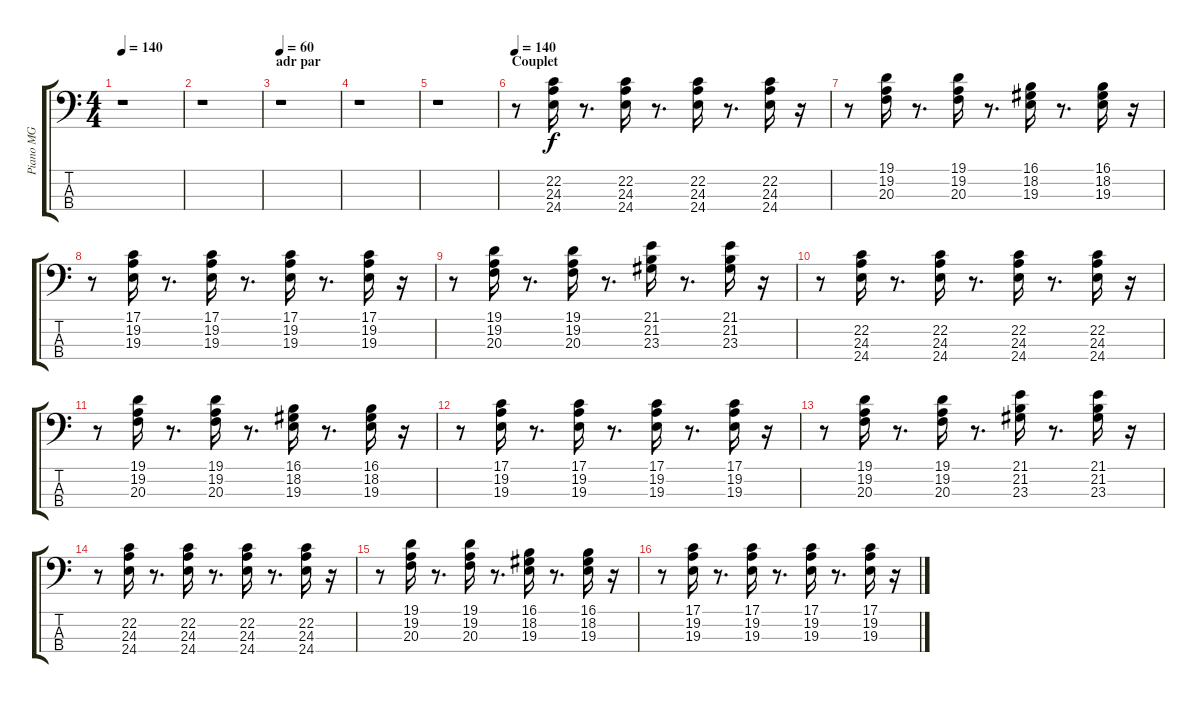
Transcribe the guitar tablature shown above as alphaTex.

\track ("Piano MG" "Piano MG") {instrument acousticgrandpiano}
\staff {score tabs}
\tuning (G2 D2 A1 E1) {hide}
\ts (4 4)
\tempo 140
\clef f4
\ks c
r.1{dy f} |
r.1 |
\section ("" "adr par")
\tempo 60
r.1 |
r.1 |
r.1 |
\section ("" "Couplet")
\tempo 140
r.8 (22.2 24.3 24.4).16 r.8{d} (22.2 24.3 24.4).16 r.8{d} (22.2 24.3 24.4).16 r.8{d} (22.2 24.3 24.4).16 r.16 |
r.8 (19.1 19.2 20.3).16 r.8{d} (19.1 19.2 20.3).16 r.8{d} (16.1 18.2 19.3).16 r.8{d} (16.1 18.2 19.3).16 r.16 |
r.8 (17.1 19.2 19.3).16 r.8{d} (17.1 19.2 19.3).16 r.8{d} (17.1 19.2 19.3).16 r.8{d} (17.1 19.2 19.3).16 r.16 |
r.8 (19.1 19.2 20.3).16 r.8{d} (19.1 19.2 20.3).16 r.8{d} (21.1 21.2 23.3).16 r.8{d} (21.1 21.2 23.3).16 r.16 |
r.8 (22.2 24.3 24.4).16 r.8{d} (22.2 24.3 24.4).16 r.8{d} (22.2 24.3 24.4).16 r.8{d} (22.2 24.3 24.4).16 r.16 |
r.8 (19.1 19.2 20.3).16 r.8{d} (19.1 19.2 20.3).16 r.8{d} (16.1 18.2 19.3).16 r.8{d} (16.1 18.2 19.3).16 r.16 |
r.8 (17.1 19.2 19.3).16 r.8{d} (17.1 19.2 19.3).16 r.8{d} (17.1 19.2 19.3).16 r.8{d} (17.1 19.2 19.3).16 r.16 |
r.8 (19.1 19.2 20.3).16 r.8{d} (19.1 19.2 20.3).16 r.8{d} (21.1 21.2 23.3).16 r.8{d} (21.1 21.2 23.3).16 r.16 |
r.8 (22.2 24.3 24.4).16 r.8{d} (22.2 24.3 24.4).16 r.8{d} (22.2 24.3 24.4).16 r.8{d} (22.2 24.3 24.4).16 r.16 |
r.8 (19.1 19.2 20.3).16 r.8{d} (19.1 19.2 20.3).16 r.8{d} (16.1 18.2 19.3).16 r.8{d} (16.1 18.2 19.3).16 r.16 |
r.8 (17.1 19.2 19.3).16 r.8{d} (17.1 19.2 19.3).16 r.8{d} (17.1 19.2 19.3).16 r.8{d} (17.1 19.2 19.3).16 r.16
